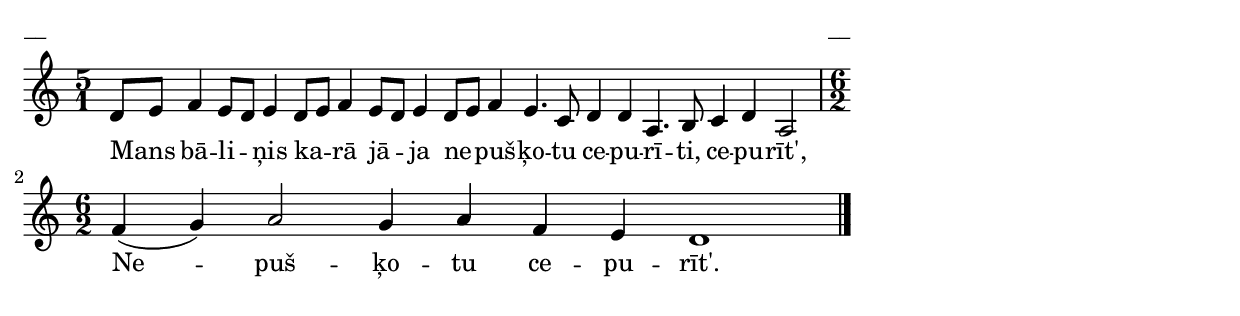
\version "2.13.16"
%\header {
%    title = "Mans bāliņš karā jāja"
%} 
\paper {
line-width = 14\cm
left-margin = 0.4\cm
between-system-padding = 0.1\cm
between-system-space = 0.1\cm
}
\layout {
indent = #0
ragged-last = ##f
}


voiceA = \relative c'' {
\clef "treble"
\key c \major
\time 5/1
d,8[ e] f4 e8[ d] e4 d8[ e] f4 e8[ d] e4 d8[ e] f4 e4. c8 d4 d a4. b8 c4 d a2
\time 6/2
f'4( g) a2 g4 a f e d1
\bar "|."
} 

lyricA = \lyricmode {
Mans bā -- li -- ņis ka -- rā jā -- ja ne -- puš -- ķo -- tu ce -- pu -- rī -- ti, ce -- pu -- rīt',
Ne -- puš -- ķo -- tu  ce -- pu -- rīt'.
}

fullScore = <<
\new Staff {
<<
\new Voice = "voiceA" { \oneVoice \autoBeamOff \voiceA }
\lyricsto "voiceA" \new Lyrics \lyricA
>>
}
>>

\score {
\fullScore
\header { piece = "__" opus = "__" }
}
\markup { \with-color #(x11-color 'white) \sans \smaller "__" }
\score {
\unfoldRepeats
\fullScore
\midi {
\context { \Staff \remove "Staff_performer" }
\context { \Voice \consists "Staff_performer" }
}
}



